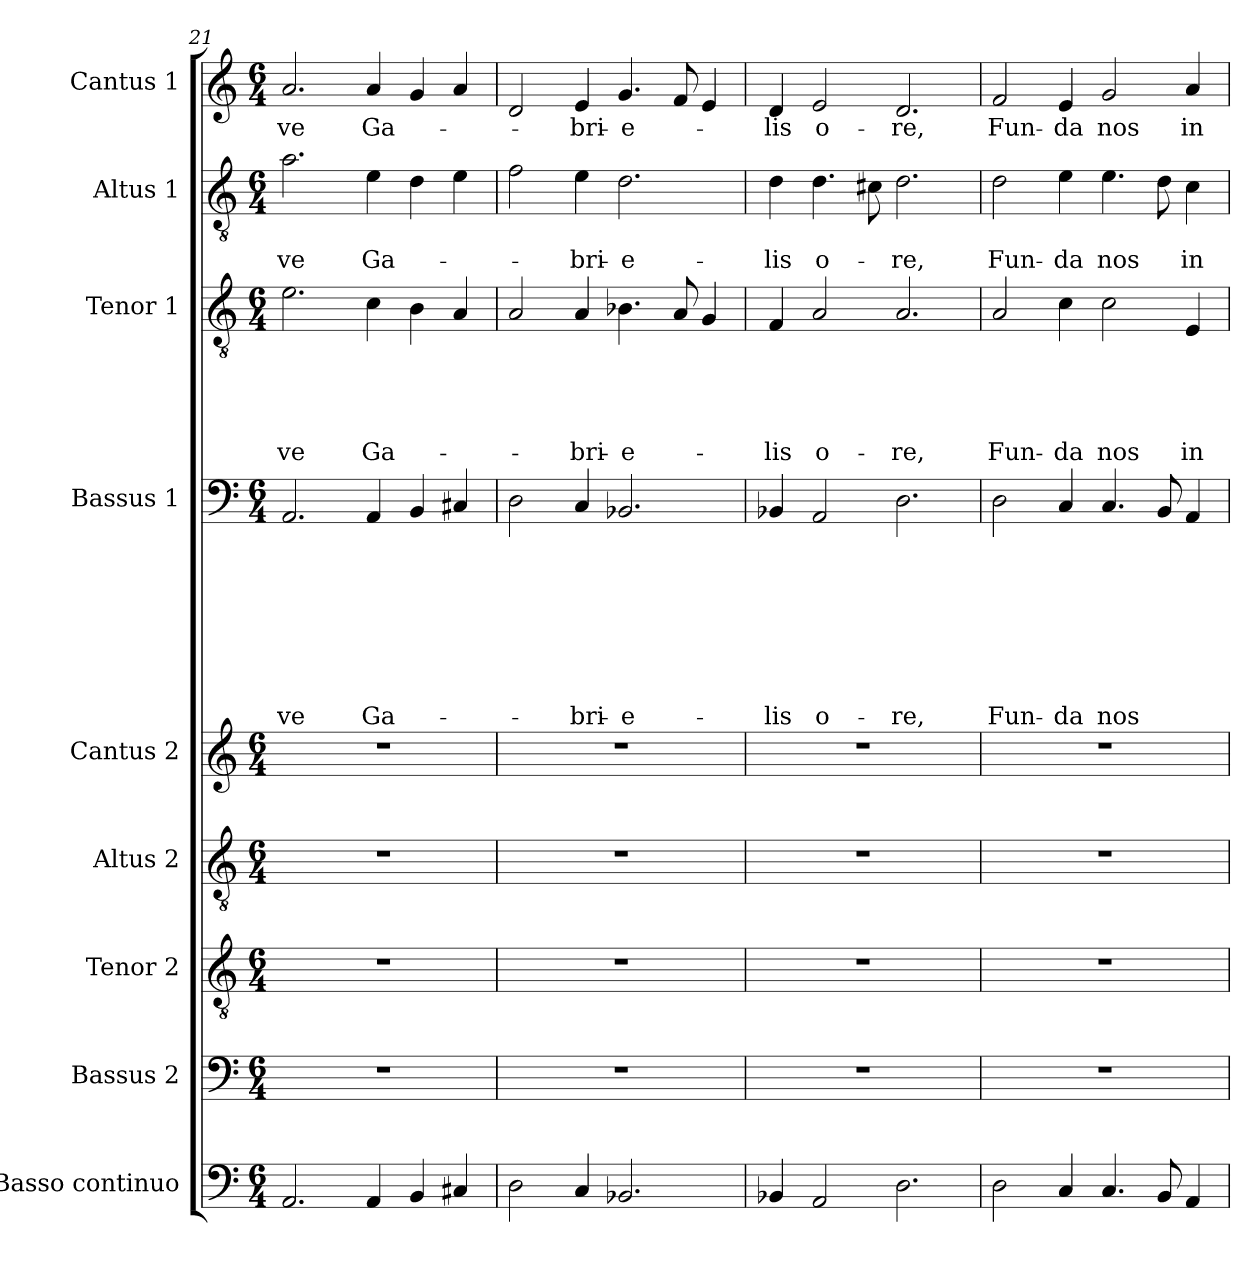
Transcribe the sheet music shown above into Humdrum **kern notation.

**kern	**kern	**kern	**kern	**kern	**kern	**text	**text	**text	**text	**text	**text	**text	**text	**kern	**text	**text	**text	**text	**text	**kern	**text	**text	**kern	**text
*part9	*part8	*part7	*part6	*part5	*part4	*part4	*part4	*part4	*part4	*part4	*part4	*part4	*part4	*part3	*part3	*part3	*part3	*part3	*part3	*part2	*part2	*part2	*part1	*part1
*staff9	*staff8	*staff7	*staff6	*staff5	*staff4	*staff4	*staff4	*staff4	*staff4	*staff4	*staff4	*staff4	*staff4	*staff3	*staff3	*staff3	*staff3	*staff3	*staff3	*staff2	*staff2	*staff2	*staff1	*staff1
*I"Basso continuo	*I"Bassus 2	*I"Tenor 2	*I"Altus 2	*I"Cantus 2	*I"Bassus 1	*	*	*	*	*	*	*	*	*I"Tenor 1	*	*	*	*	*	*I"Altus 1	*	*	*I"Cantus 1	*
!!LO:PB:g=z
*clefF4	*clefF4	*clefGv2	*clefGv2	*clefG2	*clefF4	*	*	*	*	*	*	*	*	*clefGv2	*	*	*	*	*	*clefGv2	*	*	*clefG2	*
*k[]	*k[]	*k[]	*k[]	*k[]	*k[]	*	*	*	*	*	*	*	*	*k[]	*	*	*	*	*	*k[]	*	*	*k[]	*
*C:	*C:	*C:	*C:	*C:	*C:	*	*	*	*	*	*	*	*	*C:	*	*	*	*	*	*C:	*	*	*C:	*
*M6/4	*M6/4	*M6/4	*M6/4	*M6/4	*M6/4	*	*	*	*	*	*	*	*	*M6/4	*	*	*	*	*	*M6/4	*	*	*M6/4	*
=21	=21	=21	=21	=21	=21	=21	=21	=21	=21	=21	=21	=21	=21	=21	=21	=21	=21	=21	=21	=21	=21	=21	=21	=21
!	!	!	!	!	!	!	!	!	!	!	!	!	!LO:LY:b	!	!	!	!	!	!LO:LY:b	!	!	!LO:LY:b	!	!LO:LY:b
2.AA/	1.r	1.r	1.r	1.r	2.AA/	.	.	.	.	.	.	.	-ve	2.e\	.	.	.	.	-ve	2.a\	.	-ve	2.a/	-ve
!	!	!	!	!	!	!	!	!	!	!	!	!	!LO:LY:b	!	!	!	!	!	!LO:LY:b	!	!	!LO:LY:b	!	!LO:LY:b
4AA/	.	.	.	.	4AA/	.	.	.	.	.	.	.	Ga-	4c\	.	.	.	.	Ga-	4e\	.	Ga-	4a/	Ga-
4BB/	.	.	.	.	4BB/	.	.	.	.	.	.	.	.	4B\	.	.	.	.	.	4d\	.	.	4g/	.
4C#X/	.	.	.	.	4C#X/	.	.	.	.	.	.	.	.	4A/	.	.	.	.	.	4e\	.	.	4a/	.
=22	=22	=22	=22	=22	=22	=22	=22	=22	=22	=22	=22	=22	=22	=22	=22	=22	=22	=22	=22	=22	=22	=22	=22	=22
2D\	1.r	1.r	1.r	1.r	2D\	.	.	.	.	.	.	.	.	2A/	.	.	.	.	.	2f\	.	.	2d/	.
!	!	!	!	!	!	!	!	!	!	!	!	!	!LO:LY:b	!	!	!	!	!	!LO:LY:b	!	!	!LO:LY:b	!	!LO:LY:b
4C/	.	.	.	.	4C/	.	.	.	.	.	.	.	-bri-	4A/	.	.	.	.	-bri-	4e\	.	-bri-	4e/	-bri-
!	!	!	!	!	!	!	!	!	!	!	!	!	!LO:LY:b	!	!	!	!	!	!LO:LY:b	!	!	!LO:LY:b	!	!LO:LY:b
2.BB-X/	.	.	.	.	2.BB-X/	.	.	.	.	.	.	.	-e-	4.B-X\	.	.	.	.	-e-	2.d\	.	-e-	4.g/	-e-
.	.	.	.	.	.	.	.	.	.	.	.	.	.	8A/	.	.	.	.	.	.	.	.	8f/	.
.	.	.	.	.	.	.	.	.	.	.	.	.	.	4G/	.	.	.	.	.	.	.	.	4e/	.
=23	=23	=23	=23	=23	=23	=23	=23	=23	=23	=23	=23	=23	=23	=23	=23	=23	=23	=23	=23	=23	=23	=23	=23	=23
!	!	!	!	!	!	!	!	!	!	!	!	!	!LO:LY:b	!	!	!	!	!	!LO:LY:b	!	!	!LO:LY:b	!	!LO:LY:b
4BB-X/	1.r	1.r	1.r	1.r	4BB-X/	.	.	.	.	.	.	.	-lis	4F/	.	.	.	.	-lis	4d\	.	-lis	4d/	-lis
!	!	!	!	!	!	!	!	!	!	!	!	!	!LO:LY:b	!	!	!	!	!	!LO:LY:b	!	!	!LO:LY:b	!	!LO:LY:b
2AA/	.	.	.	.	2AA/	.	.	.	.	.	.	.	o-	2A/	.	.	.	.	o-	4.d\	.	o-	2e/	o-
.	.	.	.	.	.	.	.	.	.	.	.	.	.	.	.	.	.	.	.	8c#X\	.	.	.	.
!	!	!	!	!	!	!	!	!	!	!	!	!	!LO:LY:b	!	!	!	!	!	!LO:LY:b	!	!	!LO:LY:b	!	!LO:LY:b
2.D\	.	.	.	.	2.D\	.	.	.	.	.	.	.	-re,	2.A/	.	.	.	.	-re,	2.d\	.	-re,	2.d/	-re,
=24	=24	=24	=24	=24	=24	=24	=24	=24	=24	=24	=24	=24	=24	=24	=24	=24	=24	=24	=24	=24	=24	=24	=24	=24
!	!	!	!	!	!	!	!	!	!	!	!	!	!LO:LY:b	!	!	!	!	!	!LO:LY:b	!	!	!LO:LY:b	!	!LO:LY:b
2D\	1.r	1.r	1.r	1.r	2D\	.	.	.	.	.	.	.	Fun-	2A/	.	.	.	.	Fun-	2d\	.	Fun-	2f/	Fun-
!	!	!	!	!	!	!	!	!	!	!	!	!	!LO:LY:b	!	!	!	!	!	!LO:LY:b	!	!	!LO:LY:b	!	!LO:LY:b
4C/	.	.	.	.	4C/	.	.	.	.	.	.	.	-da	4c\	.	.	.	.	-da	4e\	.	-da	4e/	-da
!	!	!	!	!	!	!	!	!	!	!	!	!	!LO:LY:b	!	!	!	!	!	!LO:LY:b	!	!	!LO:LY:b	!	!LO:LY:b
4.C/	.	.	.	.	4.C/	.	.	.	.	.	.	.	nos	2c\	.	.	.	.	nos	4.e\	.	nos	2g/	nos
8BB/	.	.	.	.	8BB/	.	.	.	.	.	.	.	.	.	.	.	.	.	.	8d\	.	.	.	.
!	!	!	!	!	!	!	!	!	!	!	!	!	!	!	!	!	!	!	!LO:LY:b	!	!	!LO:LY:b	!	!LO:LY:b
4AA/	.	.	.	.	4AA/	.	.	.	.	.	.	.	.	4E/	.	.	.	.	in	4c\	.	in	4a/	in
=	=	=	=	=	=	=	=	=	=	=	=	=	=	=	=	=	=	=	=	=	=	=	=	=
*-	*-	*-	*-	*-	*-	*-	*-	*-	*-	*-	*-	*-	*-	*-	*-	*-	*-	*-	*-	*-	*-	*-	*-	*-
